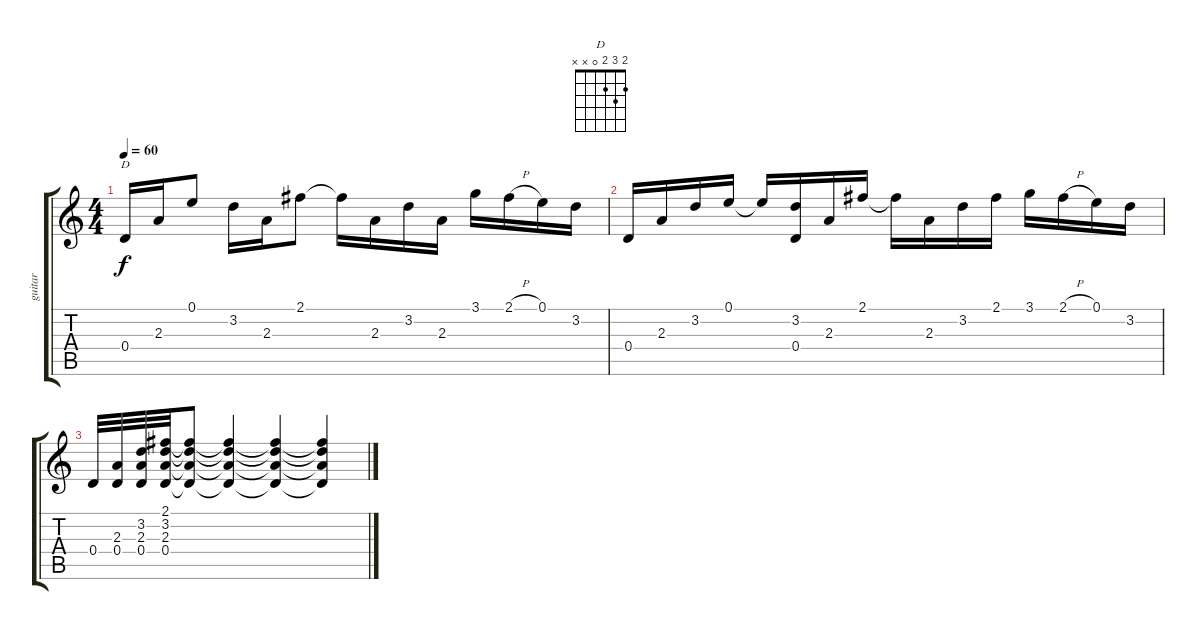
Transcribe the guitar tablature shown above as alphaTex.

\track ("guitar" "guitar") {instrument acousticguitarnylon}
\staff {score tabs}
\tuning (E4 B3 G3 D3 A2 E2) {hide}
\chord ("D" 2 3 2 0 x x)
\ts (4 4)
\tempo 60
\clef g2
\ks c
0.4.16{ch "D" dy f} 2.3.16 0.1.8 3.2.16 2.3.16 2.1.8 2.1{t}.16 2.3.16 3.2.16 2.3.16 3.1.16 2.1{h}.16 0.1.16 3.2.16 |
0.4.16 2.3.16 3.2.16 0.1.16 0.1{t}.16 (3.2 0.4).16 2.3.16 2.1.16 2.1{t}.16 2.3.16 3.2.16 2.1.16 3.1.16 2.1{h}.16 0.1.16 3.2.16 |
0.4.32 (2.3 0.4).32 (3.2 2.3 0.4).32 (2.1 3.2 2.3 0.4).32 (2.1{t} 3.2{t} 2.3{t} 0.4{t}).8 (2.1{t} 3.2{t} 2.3{t} 0.4{t}).4 (2.1{t} 3.2{t} 2.3{t} 0.4{t}).4 (2.1{t} 3.2{t} 2.3{t} 0.4{t}).4
